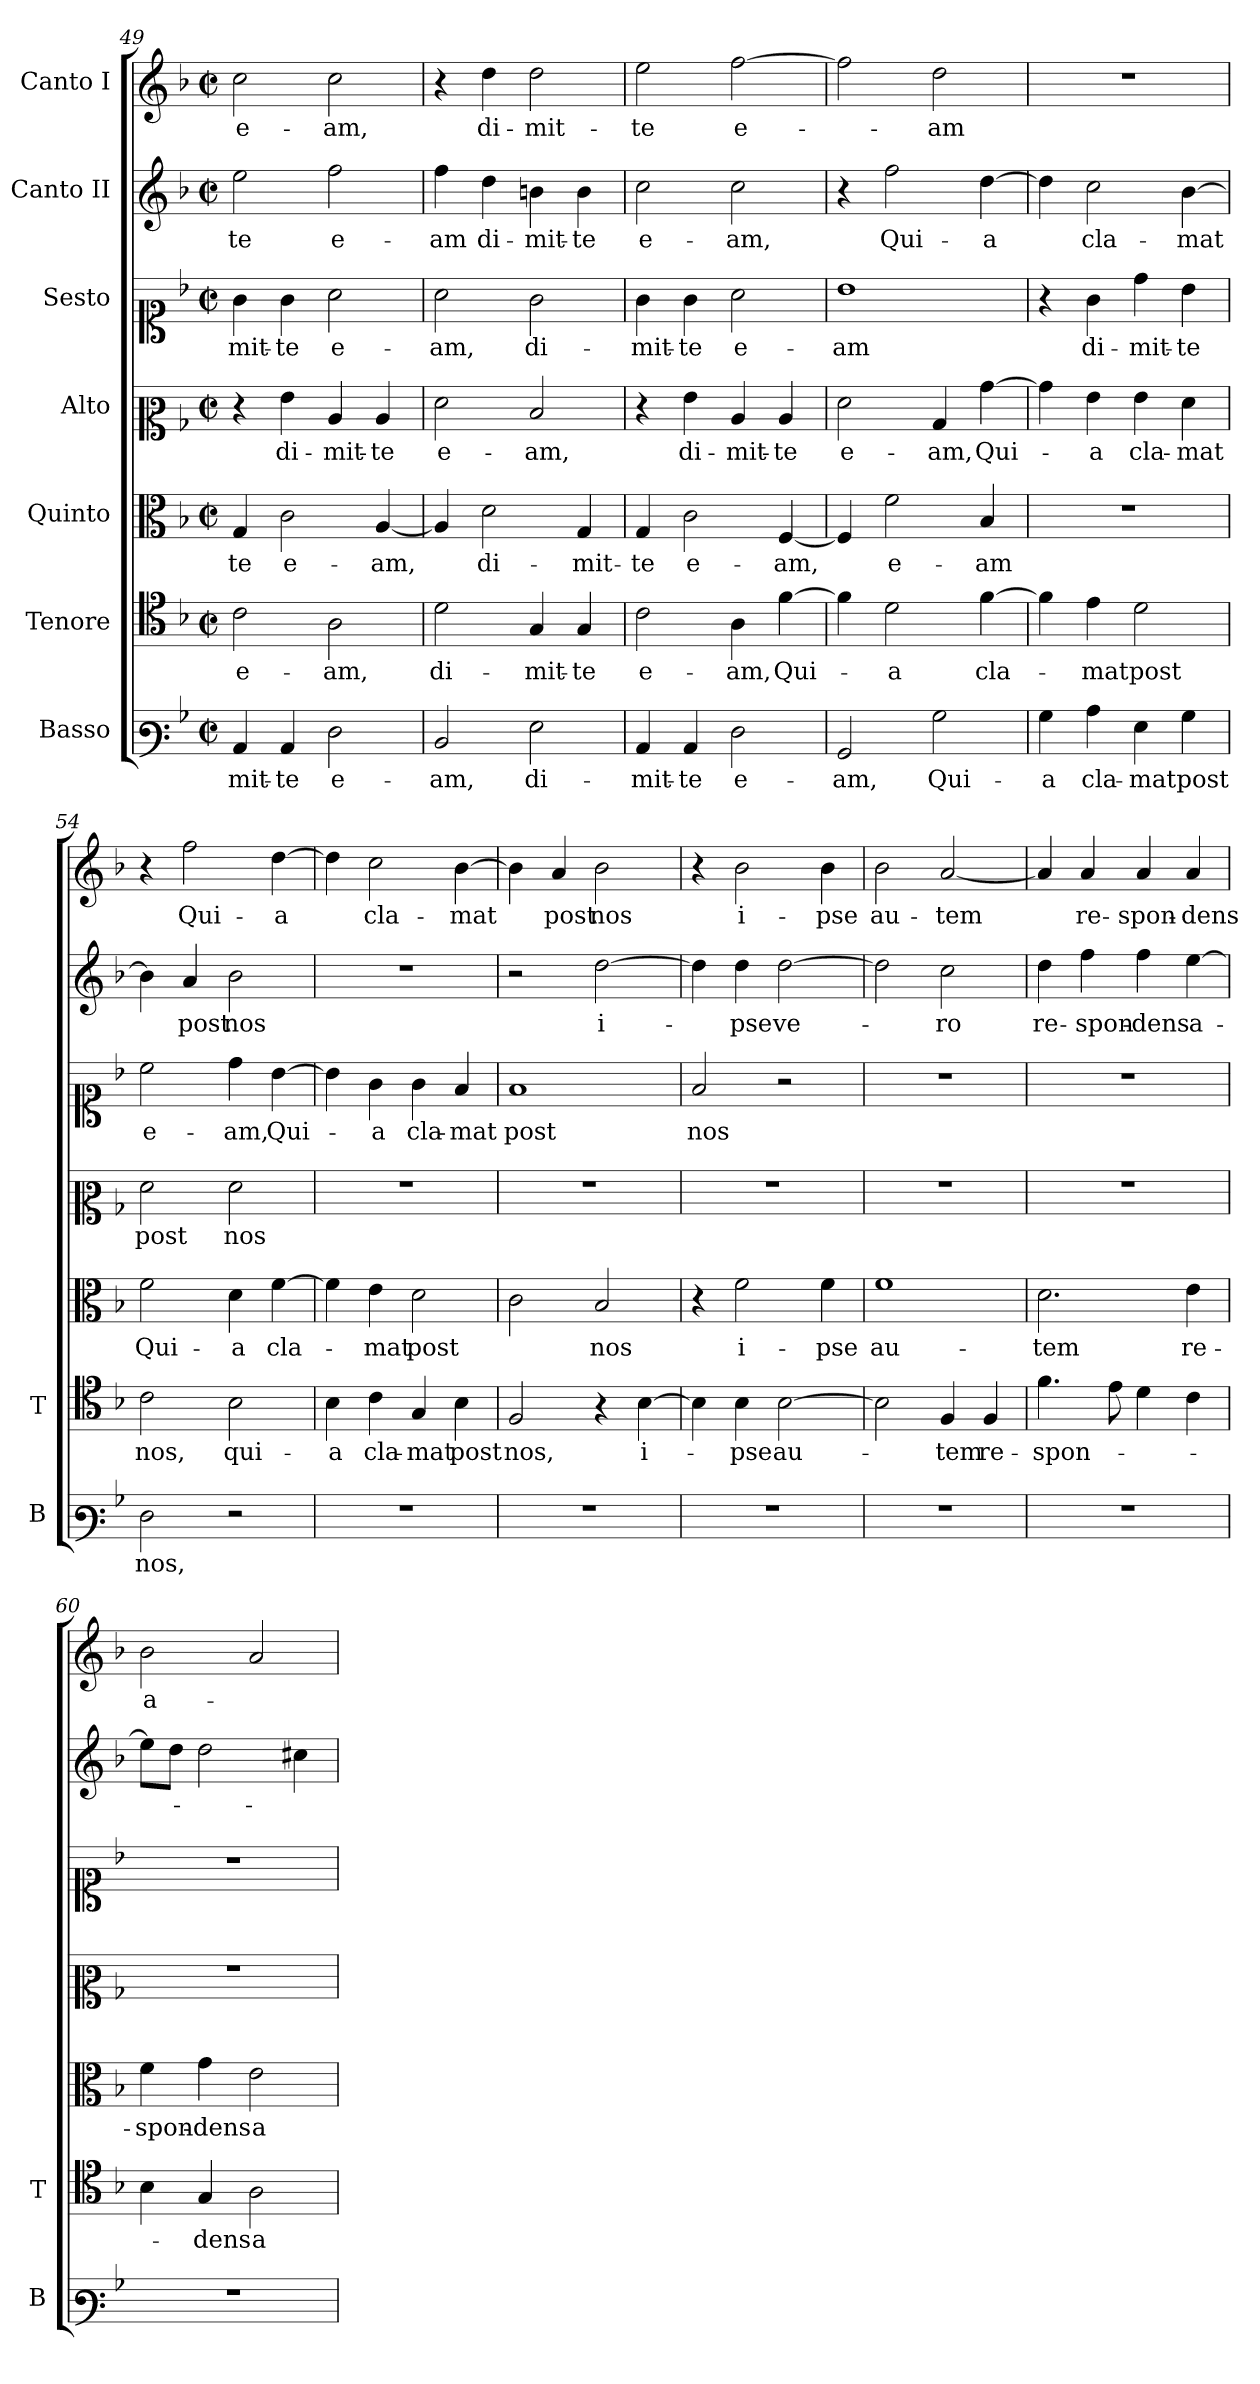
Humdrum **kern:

**kern	**text	**kern	**text	**kern	**text	**kern	**text	**kern	**text	**kern	**text	**kern	**text
*part7	*part7	*part6	*part6	*part5	*part5	*part4	*part4	*part3	*part3	*part2	*part2	*part1	*part1
*staff7	*staff7	*staff6	*staff6	*staff5	*staff5	*staff4	*staff4	*staff3	*staff3	*staff2	*staff2	*staff1	*staff1
*I"Basso	*	*I"Tenore	*	*I"Quinto	*	*I"Alto	*	*I"Sesto	*	*I"Canto II	*	*I"Canto I	*
*I'B	*	*I'T	*	*	*	*	*	*	*	*	*	*	*
*clefF3	*	*clefC4	*	*clefC3	*	*clefC2	*	*clefC1	*	*clefG2	*	*clefG2	*
*k[b-]	*	*k[b-]	*	*k[b-]	*	*k[b-]	*	*k[b-]	*	*k[b-]	*	*k[b-]	*
*F:	*	*F:	*	*F:	*	*F:	*	*F:	*	*F:	*	*F:	*
*M2/2	*	*M2/2	*	*M2/2	*	*M2/2	*	*M2/2	*	*M2/2	*	*M2/2	*
*met(c|)	*	*met(c|)	*	*met(c|)	*	*met(c|)	*	*met(c|)	*	*met(c|)	*	*met(c|)	*
=49	=49	=49	=49	=49	=49	=49	=49	=49	=49	=49	=49	=49	=49
!	!LO:LY:b	!	!LO:LY:b	!	!LO:LY:b	!	!	!	!LO:LY:b	!	!LO:LY:b	!	!LO:LY:b
4C/	-mit-	2c\	e-	4G/	-te	4r	.	4g\	-mit-	2ee\	-te	2cc\	e-
!	!LO:LY:b	!	!	!	!LO:LY:b	!	!LO:LY:b	!	!LO:LY:b	!	!	!	!
4C/	-te	.	.	2c\	e-	4g\	di-	4g\	-te	.	.	.	.
!	!LO:LY:b	!	!LO:LY:b	!	!	!	!LO:LY:b	!	!LO:LY:b	!	!LO:LY:b	!	!LO:LY:b
2F\	e-	2A\	-am,	.	.	4c/	-mit-	2a\	e-	2ff\	e-	2cc\	-am,
!	!	!	!	!	!LO:LY:b	!	!LO:LY:b	!	!	!	!	!	!
.	.	.	.	[<4A/	-am,	4c/	-te	.	.	.	.	.	.
!!LO:PB:g=z
=50	=50	=50	=50	=50	=50	=50	=50	=50	=50	=50	=50	=50	=50
!	!LO:LY:b	!	!LO:LY:b	!	!	!	!LO:LY:b	!	!LO:LY:b	!	!LO:LY:b	!	!
2D/	-am,	2d\	di-	4A/]	.	2f\	e-	2a\	-am,	4ff\	-am	4r	.
!	!	!	!	!	!LO:LY:b	!	!	!	!	!	!LO:LY:b	!	!LO:LY:b
.	.	.	.	2d\	di-	.	.	.	.	4dd\	di-	4dd\	di-
!	!LO:LY:b	!	!LO:LY:b	!	!	!	!LO:LY:b	!	!LO:LY:b	!	!LO:LY:b	!	!LO:LY:b
2G\	di-	4G/	-mit-	.	.	2d/	-am,	2g\	di-	4bn\	-mit-	2dd\	-mit-
!	!	!	!LO:LY:b	!	!LO:LY:b	!	!	!	!	!	!LO:LY:b	!	!
.	.	4G/	-te	4G/	-mit-	.	.	.	.	4b\	-te	.	.
=51	=51	=51	=51	=51	=51	=51	=51	=51	=51	=51	=51	=51	=51
!	!LO:LY:b	!	!LO:LY:b	!	!LO:LY:b	!	!	!	!LO:LY:b	!	!LO:LY:b	!	!LO:LY:b
4C/	-mit-	2c\	e-	4G/	-te	4r	.	4g\	-mit-	2cc\	e-	2ee\	-te
!	!LO:LY:b	!	!	!	!LO:LY:b	!	!LO:LY:b	!	!LO:LY:b	!	!	!	!
4C/	-te	.	.	2c\	e-	4g\	di-	4g\	-te	.	.	.	.
!	!LO:LY:b	!	!LO:LY:b	!	!	!	!LO:LY:b	!	!LO:LY:b	!	!LO:LY:b	!	!LO:LY:b
2F\	e-	4A\	-am,	.	.	4c/	-mit-	2a\	e-	2cc\	-am,	[>2ff\	e-
!	!	!	!LO:LY:b	!	!LO:LY:b	!	!LO:LY:b	!	!	!	!	!	!
.	.	[>4f\	Qui-	[<4F/	-am,	4c/	-te	.	.	.	.	.	.
=52	=52	=52	=52	=52	=52	=52	=52	=52	=52	=52	=52	=52	=52
!	!LO:LY:b	!	!	!	!	!	!LO:LY:b	!	!LO:LY:b	!	!	!	!
2BB-/	-am,	4f\]	.	4F/]	.	2f\	e-	1b-	-am	4r	.	2ff\]	.
!	!	!	!LO:LY:b	!	!LO:LY:b	!	!	!	!	!	!LO:LY:b	!	!
.	.	2d\	-a	2f\	e-	.	.	.	.	2ff\	Qui-	.	.
!	!LO:LY:b	!	!	!	!	!	!LO:LY:b	!	!	!	!	!	!LO:LY:b
2B-\	Qui-	.	.	.	.	4B-/	-am,	.	.	.	.	2dd\	-am
!	!	!	!LO:LY:b	!	!LO:LY:b	!	!LO:LY:b	!	!	!	!LO:LY:b	!	!
.	.	[>4f\	cla-	4B-/	-am	[>4b-\	Qui-	.	.	[>4dd\	-a	.	.
=53	=53	=53	=53	=53	=53	=53	=53	=53	=53	=53	=53	=53	=53
!	!LO:LY:b	!	!	!	!	!	!	!	!	!	!	!	!
4B-\	-a	4f\]	.	1r	.	4b-\]	.	4r	.	4dd\]	.	1r	.
!	!LO:LY:b	!	!LO:LY:b	!	!	!	!LO:LY:b	!	!LO:LY:b	!	!LO:LY:b	!	!
4c\	cla-	4e\	-mat	.	.	4g\	-a	4g\	di-	2cc\	cla-	.	.
!	!LO:LY:b	!	!LO:LY:b	!	!	!	!LO:LY:b	!	!LO:LY:b	!	!	!	!
4G\	-mat	2d\	post	.	.	4g\	cla-	4dd\	-mit-	.	.	.	.
!	!LO:LY:b	!	!	!	!	!	!LO:LY:b	!	!LO:LY:b	!	!LO:LY:b	!	!
4B-\	post	.	.	.	.	4f\	-mat	4b-\	-te	[>4b-\	-mat	.	.
=54	=54	=54	=54	=54	=54	=54	=54	=54	=54	=54	=54	=54	=54
!	!LO:LY:b	!	!LO:LY:b	!	!LO:LY:b	!	!LO:LY:b	!	!LO:LY:b	!	!	!	!
2F\	nos,	2c\	nos,	2f\	Qui-	2f\	post	2cc\	e-	4b-\]	.	4r	.
!	!	!	!	!	!	!	!	!	!	!	!LO:LY:b	!	!LO:LY:b
.	.	.	.	.	.	.	.	.	.	4a/	post	2ff\	Qui-
!	!	!	!LO:LY:b	!	!LO:LY:b	!	!LO:LY:b	!	!LO:LY:b	!	!LO:LY:b	!	!
2r	.	2B-\	qui-	4d\	-a	2f\	nos	4dd\	-am,	2b-\	nos	.	.
!	!	!	!	!	!LO:LY:b	!	!	!	!LO:LY:b	!	!	!	!LO:LY:b
.	.	.	.	[>4f\	cla-	.	.	[>4b-\	Qui-	.	.	[>4dd\	-a
!!LO:LB:g=z
=55	=55	=55	=55	=55	=55	=55	=55	=55	=55	=55	=55	=55	=55
!	!	!	!LO:LY:b	!	!	!	!	!	!	!	!	!	!
1r	.	4B-\	-a	4f\]	.	1r	.	4b-\]	.	1r	.	4dd\]	.
!	!	!	!LO:LY:b	!	!LO:LY:b	!	!	!	!LO:LY:b	!	!	!	!LO:LY:b
.	.	4c\	cla-	4e\	-mat	.	.	4g\	-a	.	.	2cc\	cla-
!	!	!	!LO:LY:b	!	!LO:LY:b	!	!	!	!LO:LY:b	!	!	!	!
.	.	4G/	-mat	2d\	post	.	.	4g\	cla-	.	.	.	.
!	!	!	!LO:LY:b	!	!	!	!	!	!LO:LY:b	!	!	!	!LO:LY:b
.	.	4B-\	post	.	.	.	.	4f/	-mat	.	.	[>4b-\	-mat
=56	=56	=56	=56	=56	=56	=56	=56	=56	=56	=56	=56	=56	=56
!	!	!	!LO:LY:b	!	!	!	!	!	!LO:LY:b	!	!	!	!
1r	.	2F/	nos,	2c\	.	1r	.	1f	post	2r	.	4b-\]	.
!	!	!	!	!	!	!	!	!	!	!	!	!	!LO:LY:b
.	.	.	.	.	.	.	.	.	.	.	.	4a/	post
!	!	!	!	!	!LO:LY:b	!	!	!	!	!	!LO:LY:b	!	!LO:LY:b
.	.	4r	.	2B-/	nos	.	.	.	.	[>2dd\	i-	2b-\	nos
!	!	!	!LO:LY:b	!	!	!	!	!	!	!	!	!	!
.	.	[>4B-\	i-	.	.	.	.	.	.	.	.	.	.
=57	=57	=57	=57	=57	=57	=57	=57	=57	=57	=57	=57	=57	=57
!	!	!	!	!	!	!	!	!	!LO:LY:b	!	!	!	!
1r	.	4B-\]	.	4r	.	1r	.	2f/	nos	4dd\]	.	4r	.
!	!	!	!LO:LY:b	!	!LO:LY:b	!	!	!	!	!	!LO:LY:b	!	!LO:LY:b
.	.	4B-\	-pse	2f\	i-	.	.	.	.	4dd\	-pse	2b-\	i-
!	!	!	!LO:LY:b	!	!	!	!	!	!	!	!LO:LY:b	!	!
.	.	[>2B-\	au-	.	.	.	.	2r	.	[>2dd\	ve-	.	.
!	!	!	!	!	!LO:LY:b	!	!	!	!	!	!	!	!LO:LY:b
.	.	.	.	4f\	-pse	.	.	.	.	.	.	4b-\	-pse
=58	=58	=58	=58	=58	=58	=58	=58	=58	=58	=58	=58	=58	=58
!	!	!	!	!	!LO:LY:b	!	!	!	!	!	!	!	!LO:LY:b
1r	.	2B-\]	.	1f	au-	1r	.	1r	.	2dd\]	.	2b-\	au-
!	!	!	!LO:LY:b	!	!	!	!	!	!	!	!LO:LY:b	!	!LO:LY:b
.	.	4F/	-tem	.	.	.	.	.	.	2cc\	-ro	[<2a/	-tem
!	!	!	!LO:LY:b	!	!	!	!	!	!	!	!	!	!
.	.	4F/	re-	.	.	.	.	.	.	.	.	.	.
=59	=59	=59	=59	=59	=59	=59	=59	=59	=59	=59	=59	=59	=59
!	!	!	!LO:LY:b	!	!LO:LY:b	!	!	!	!	!	!LO:LY:b	!	!
1r	.	4.f\	-spon-	2.d\	-tem	1r	.	1r	.	4dd\	re-	4a/]	.
!	!	!	!	!	!	!	!	!	!	!	!LO:LY:b	!	!LO:LY:b
.	.	.	.	.	.	.	.	.	.	4ff\	-spon-	4a/	re-
.	.	8e\	.	.	.	.	.	.	.	.	.	.	.
!	!	!	!	!	!	!	!	!	!	!	!LO:LY:b	!	!LO:LY:b
.	.	4d\	.	.	.	.	.	.	.	4ff\	-dens	4a/	-spon-
!	!	!	!	!	!LO:LY:b	!	!	!	!	!	!LO:LY:b	!	!LO:LY:b
.	.	4c\	.	4e\	re-	.	.	.	.	[>4ee\	a-	4a/	-dens
!!LO:PB:g=z
=60	=60	=60	=60	=60	=60	=60	=60	=60	=60	=60	=60	=60	=60
!	!	!	!	!	!LO:LY:b	!	!	!	!	!	!	!	!LO:LY:b
1r	.	4B-\	.	4f\	-spon-	1r	.	1r	.	8ee\L]	.	2b-\	a-
.	.	.	.	.	.	.	.	.	.	8dd\J	.	.	.
!	!	!	!LO:LY:b	!	!LO:LY:b	!	!	!	!	!	!	!	!
.	.	4G/	-dens	4g\	-dens	.	.	.	.	2dd\	.	.	.
!	!	!	!LO:LY:b	!	!LO:LY:b	!	!	!	!	!	!	!	!
.	.	2A\	a-	2e\	a-	.	.	.	.	.	.	2a/	.
.	.	.	.	.	.	.	.	.	.	4cc#X\	.	.	.
=	=	=	=	=	=	=	=	=	=	=	=	=	=
*-	*-	*-	*-	*-	*-	*-	*-	*-	*-	*-	*-	*-	*-
